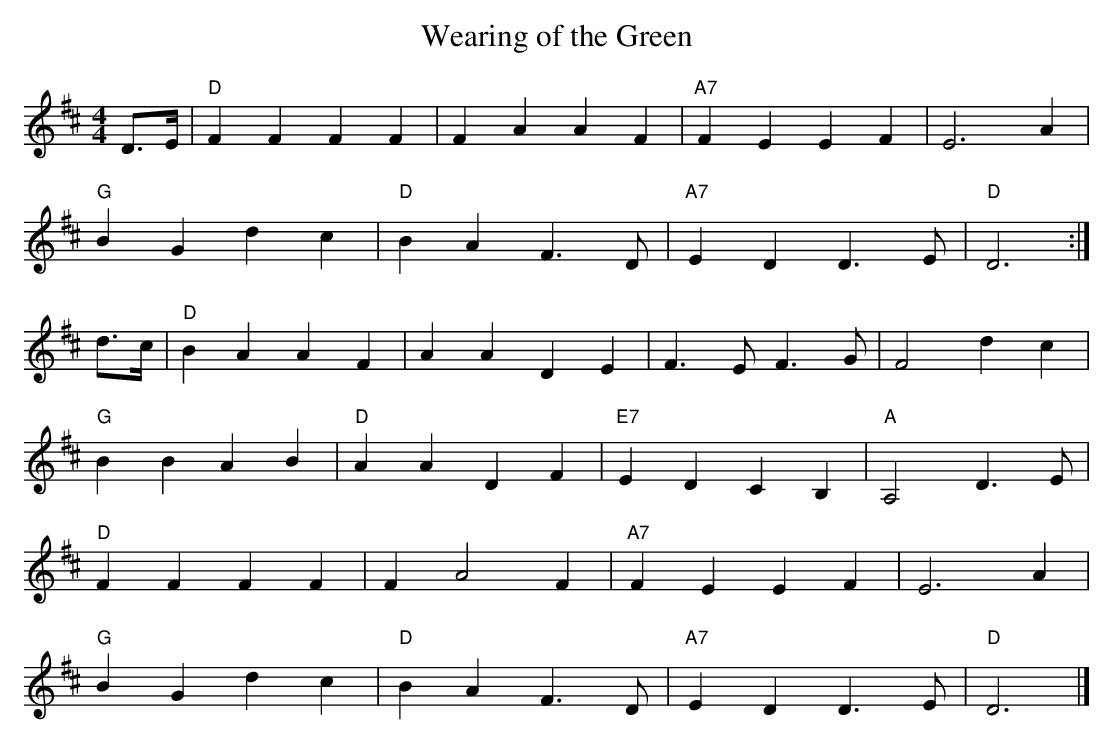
X:1
T:Wearing of the Green
M:4/4
L:1/4
K:D
D/>E/|\
"D" FFFF |     FAAF  | "A7" FEEF   |     E3  A   |
"G" BGdc | "D" BAF>D | "A7" EDD>E  | "D" D3     :|
d/>c/|\
"D" BAAF |     AADE   |      F>EF>G  |     F2dc    |
"G" BBAB | "D" AADF   | "E7" EDCB,   | "A" A,2 D>E |
"D" FFFF |     FA2 F  | "A7" FEEF    |     E3  A   |
"G" BGdc | "D" BAF>D  | "A7" EDD>E   | "D" D3      |]
